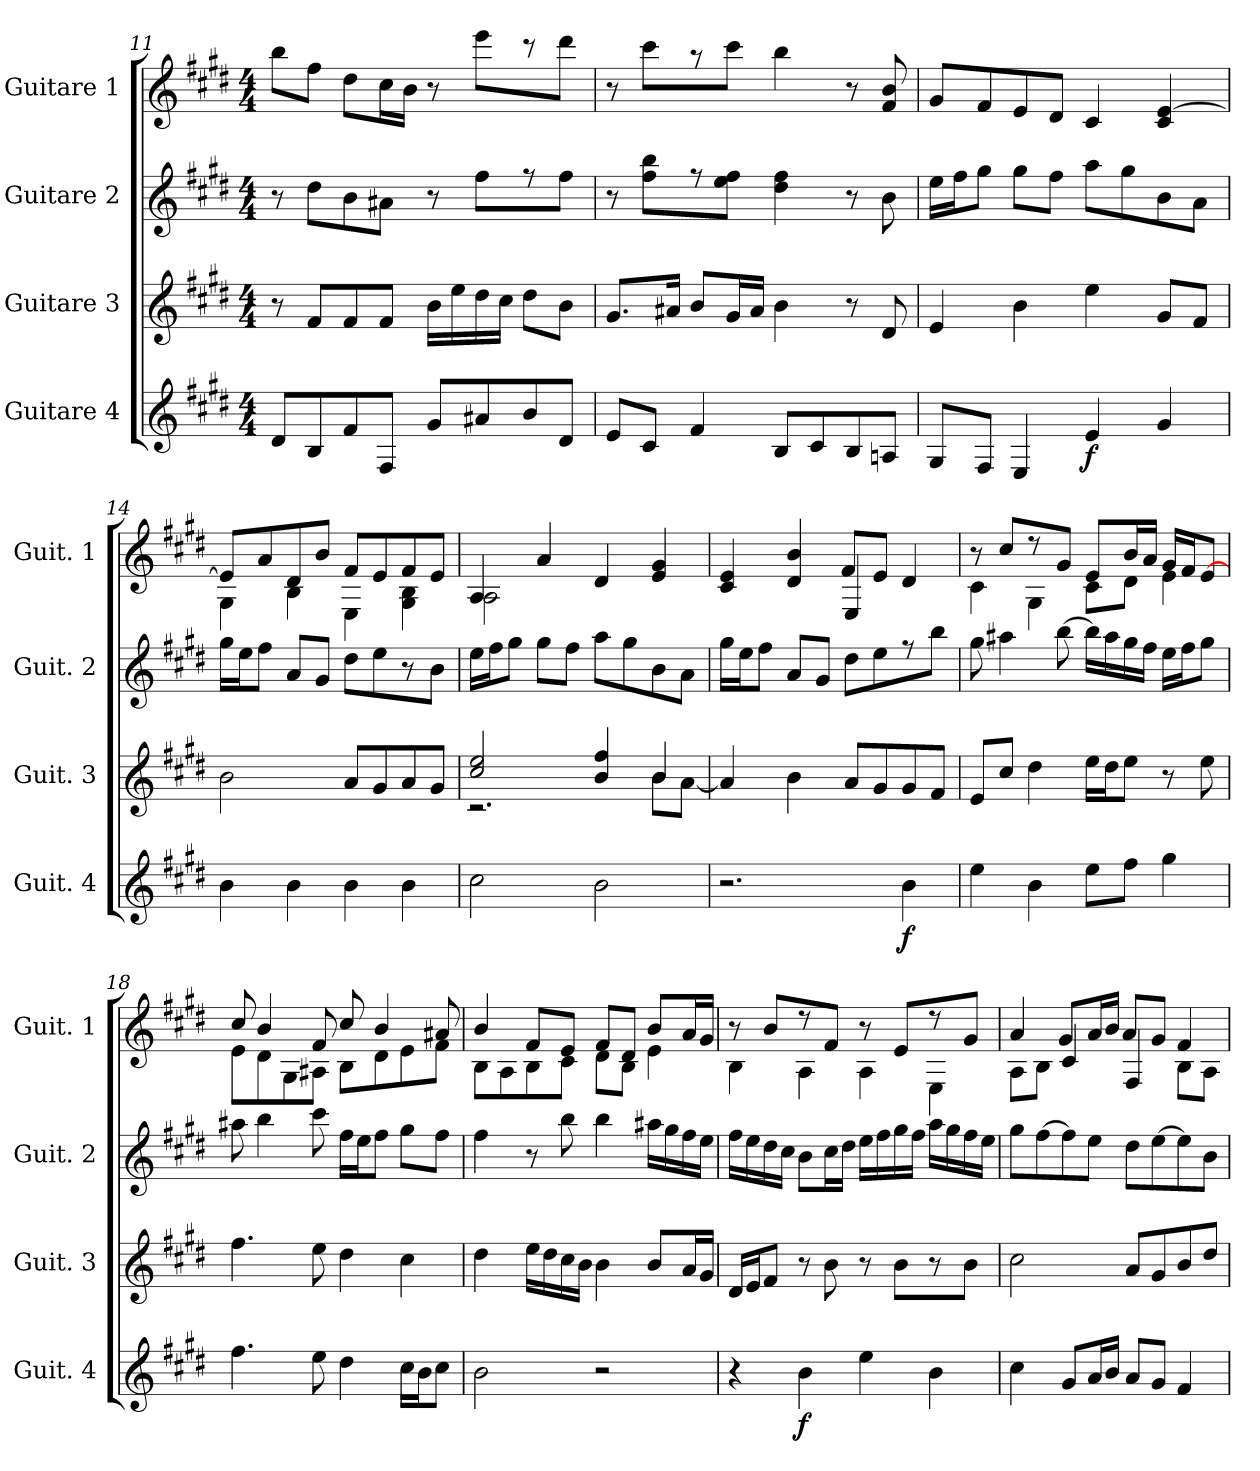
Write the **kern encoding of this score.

**kern	**dynam	**kern	**kern	**kern
*part4	*part4	*part3	*part2	*part1
*staff4	*staff4	*staff3	*staff2	*staff1
*I"Guitare 4	*	*I"Guitare 3	*I"Guitare 2	*I"Guitare 1
*I'Guit. 4	*	*I'Guit. 3	*I'Guit. 2	*I'Guit. 1
*clefG2	*	*clefG2	*clefG2	*clefG2
*ITrd7c12	*	*ITrd7c12	*ITrd7c12	*ITrd7c12
*k[f#c#g#d#]	*	*k[f#c#g#d#]	*k[f#c#g#d#]	*k[f#c#g#d#]
*E:	*	*E:	*E:	*E:
*M4/4	*	*M4/4	*M4/4	*M4/4
=11	=11	=11	=11	=11
8D#/L	.	8r	8r	8b\L
8BB/	.	8F#/L	8d#\L	8f#\J
8F#/	.	8F#/	8B\	8d#\L
8FF#/J	.	8F#/J	8A#X\J	16c#\L
.	.	.	.	16B\JJ
8G#/L	.	16B\LL	8r	8r
.	.	16e\	.	.
8A#X/	.	16d#\	8f#\L	8ee\L
.	.	16c#\JJ	.	.
8B/	.	8d#\L	8r	8r
8D#/J	.	8B\J	8f#\J	8dd#\J
!!LO:LB:g=z
=12	=12	=12	=12	=12
8E/L	.	8.G#/L	8r	8r
8C#/J	.	.	8f#\ 8b\L	8cc#\L
.	.	16A#X/Jk	.	.
4F#/	.	8B/L	8r	8r
.	.	16G#/L	8e\ 8f#\J	8cc#\J
.	.	16A#/JJ	.	.
8BB/L	.	4B\	4d#\ 4f#\	4b\
8C#/	.	.	.	.
8BB/	.	8r	8r	8r
8AAn/J	.	8D#/	8B\	8F#/ 8B/
=13	=13	=13	=13	=13
8GG#/L	.	4E/	16e\LL	8G#/L
.	.	.	16f#\J	.
8FF#/J	.	.	8g#\J	8F#/
4EE/	.	4B\	8g#\L	8E/
.	.	.	8f#\J	8D#/J
!	!LO:DY:b	!	!	!
4E/	f	4e\	8a\L	4C#/
.	.	.	8g#\	.
4G#/	.	8G#/L	8B\	4C#/ [4E/
.	.	8F#/J	8A\J	.
=14	=14	=14	=14	=14
*	*	*	*	*^
4B\	.	2B\	16g#\LL	8E/L]	4GG#\
.	.	.	16e\J	.	.
.	.	.	8f#\J	8A/	.
4B\	.	.	8A/L	8D#/	4BB\
.	.	.	8G#/J	8B/J	.
4B\	.	8A/L	8d#\L	8F#/L	4EE\
.	.	8G#/	8e\	8E/	.
4B\	.	8A/	8r	8F#/	4GG#\ 4BB\
.	.	8G#/J	8B\J	8E/J	.
!!LO:LB:g=z	!!
=15	=15	=15	=15	=15	=15
*	*	*^	*	*	*
2c#\	.	2c#/ 2e/	2.rc	16e\LL	4AA/	2AA\
.	.	.	.	16f#\J	.	.
.	.	.	.	8g#\J	.	.
.	.	.	.	8g#\L	4A/	.
.	.	.	.	8f#\J	.	.
2B\	.	4B/ 4f#/	.	8a\L	4D#/	2ryy
.	.	.	.	8g#\	.	.
.	.	4B/	8B\L	8B\	4E/ 4G#/	.
.	.	.	[<8A\J	8A\J	.	.
*	*	*v	*v	*	*	*
=16	=16	=16	=16	=16	=16
2.r	.	4A/]	16g#\LL	4C#/ 4E/	2ryy
.	.	.	16e\J	.	.
.	.	.	8f#\J	.	.
.	.	4B\	8A/L	4D#/ 4B/	.
.	.	.	8G#/J	.	.
.	.	8A/L	8d#\L	4EE/	8F#/L
.	.	8G#/	8e\	.	8E/J
!	!LO:DY:b	!	!	!	!
4B\	f	8G#/	8r	4D#/	4ryy
.	.	8F#/J	8b\J	.	.
=17	=17	=17	=17	=17	=17
4e\	.	8E/L	8g#\	8ra	4C#\
.	.	8c#/J	4a#X\	8c#/L	.
4B\	.	4d#\	.	8r	4GG#\
.	.	.	[8b\	8G#/J	.
8e\L	.	16e\LL	16b\LL]	8E/L	8C#\L
.	.	16d#\J	16a#\	.	.
8f#\J	.	8e\J	16g#\	16B/L	8D#\J
.	.	.	16f#\JJ	16A/JJ	.
4g#\	.	8r	16e\LL	16G#/LL	4E\
.	.	.	16f#\J	16F#/J	.
.	.	8e\	8g#\J	[>8E/J	.
!!LO:PB:g=z	!!
=18	=18	=18	=18	=18	=18
4.f#\	.	4.f#\	8a#X\	8c#/	8E\L
.	.	.	4b\	4B/	8D#\
.	.	.	.	.	8GG#\
8e\	.	8e\	8cc#\	8F#/	8AA#X\J
4d#\	.	4d#\	16f#\LL	8c#/	8BB\L
.	.	.	16e\J	.	.
.	.	.	8f#\J	4B/	8D#\
16c#\LL	.	4c#\	8g#\L	.	8E\
16B\J	.	.	.	.	.
8c#\J	.	.	8f#\J	8A#X/	8F#\J
=19	=19	=19	=19	=19	=19
2B\	.	4d#\	4f#\	4B/	8BB\L
.	.	.	.	.	8AA\
.	.	16e\LL	8r	8F#/L	8BB\
.	.	16d#\	.	.	.
.	.	16c#\	8b\	8E/J	8C#\J
.	.	16B\JJ	.	.	.
2r	.	4B\	4b\	8F#/L	8D#\L
.	.	.	.	8D#/J	8BB\J
.	.	8B/L	16a#X\LL	8B/L	4E\
.	.	.	16g#\	.	.
.	.	16A/L	16f#\	16A/L	.
.	.	16G#/JJ	16e\JJ	16G#/JJ	.
=20	=20	=20	=20	=20	=20
4r	.	16D#/LL	16f#\LL	8ra	4BB\
.	.	16E/J	16e\	.	.
.	.	8F#/J	16d#\	8B/L	.
.	.	.	16c#\JJ	.	.
!	!LO:DY:b	!	!	!	!
4B\	f	8r	8B\L	8r	4AA\
.	.	8B\	16c#\L	8F#/J	.
.	.	.	16d#\JJ	.	.
4e\	.	8r	16e\LL	8ra	4AA\
.	.	.	16f#\	.	.
.	.	8B\L	16g#\	8E/L	.
.	.	.	16f#\JJ	.	.
4B\	.	8r	16a\LL	8r	4EE\
.	.	.	16g#\	.	.
.	.	8B\J	16f#\	8G#/J	.
.	.	.	16e\JJ	.	.
!!LO:LB:g=z	!!
=21	=21	=21	=21	=21	=21
4c#\	.	2c#\	8g#\L	8AA\L	4A/
.	.	.	[8f#\	8BB\J	.
8G#/L	.	.	8f#\]	4C#/	8G#/L
16A/L	.	.	8e\J	.	16A/L
16B/JJ	.	.	.	.	16B/JJ
8A/L	.	8A/L	8d#\L	4FF#/	8A/L
8G#/J	.	8G#/	[8e\	.	8G#/J
4F#/	.	8B/	8e\]	8BB\L	4F#/
.	.	8d#/J	8B\J	8AA\J	.
*	*	*	*	*v	*v
=	=	=	=	=
*-	*-	*-	*-	*-
